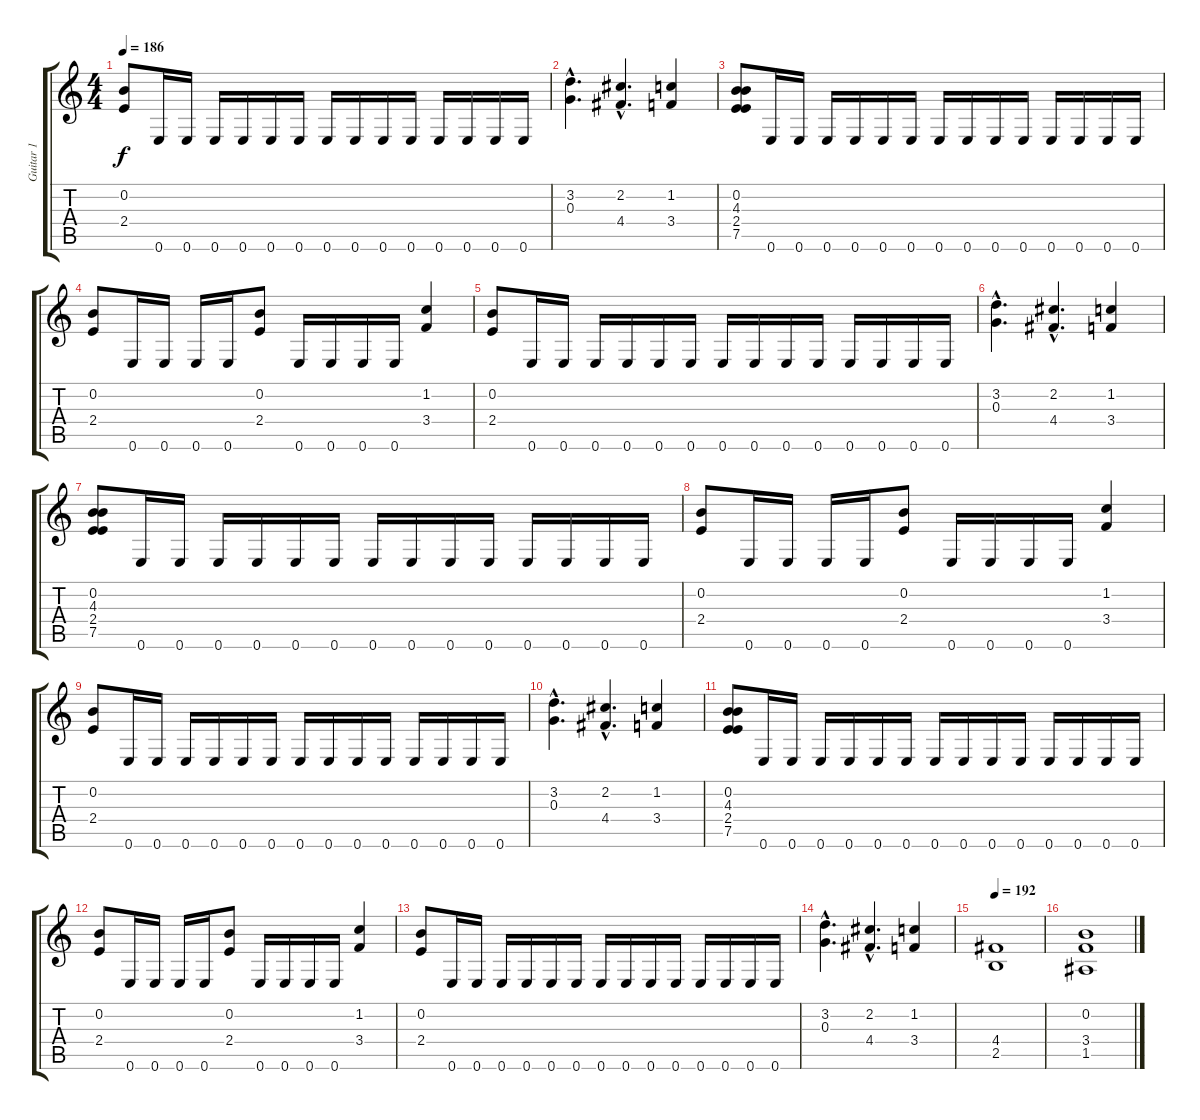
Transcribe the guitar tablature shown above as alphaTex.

\track ("Guitar 1 " "Guitar 1 ") {instrument distortionguitar}
\staff {score tabs}
\tuning (E4 B3 G3 D3 A2 E2) {hide}
\ts (4 4)
\tempo 186
\clef g2
\ks c
(0.2 2.4).8{dy f} 0.6.16 0.6.16 0.6.16 0.6.16 0.6.16 0.6.16 0.6.16 0.6.16 0.6.16 0.6.16 0.6.16 0.6.16 0.6.16 0.6.16 |
(3.2{hac} 0.3{hac}).4{d} (2.2{hac} 4.4{hac}).4{d} (1.2 3.4).4 |
(0.2 4.3 2.4 7.5).8 0.6.16 0.6.16 0.6.16 0.6.16 0.6.16 0.6.16 0.6.16 0.6.16 0.6.16 0.6.16 0.6.16 0.6.16 0.6.16 0.6.16 |
(0.2 2.4).8 0.6.16 0.6.16 0.6.16 0.6.16 (0.2 2.4).8 0.6.16 0.6.16 0.6.16 0.6.16 (1.2 3.4).4 |
(0.2 2.4).8 0.6.16 0.6.16 0.6.16 0.6.16 0.6.16 0.6.16 0.6.16 0.6.16 0.6.16 0.6.16 0.6.16 0.6.16 0.6.16 0.6.16 |
(3.2{hac} 0.3{hac}).4{d} (2.2{hac} 4.4{hac}).4{d} (1.2 3.4).4 |
(0.2 4.3 2.4 7.5).8 0.6.16 0.6.16 0.6.16 0.6.16 0.6.16 0.6.16 0.6.16 0.6.16 0.6.16 0.6.16 0.6.16 0.6.16 0.6.16 0.6.16 |
(0.2 2.4).8 0.6.16 0.6.16 0.6.16 0.6.16 (0.2 2.4).8 0.6.16 0.6.16 0.6.16 0.6.16 (1.2 3.4).4 |
(0.2 2.4).8 0.6.16 0.6.16 0.6.16 0.6.16 0.6.16 0.6.16 0.6.16 0.6.16 0.6.16 0.6.16 0.6.16 0.6.16 0.6.16 0.6.16 |
(3.2{hac} 0.3{hac}).4{d} (2.2{hac} 4.4{hac}).4{d} (1.2 3.4).4 |
(0.2 4.3 2.4 7.5).8 0.6.16 0.6.16 0.6.16 0.6.16 0.6.16 0.6.16 0.6.16 0.6.16 0.6.16 0.6.16 0.6.16 0.6.16 0.6.16 0.6.16 |
(0.2 2.4).8 0.6.16 0.6.16 0.6.16 0.6.16 (0.2 2.4).8 0.6.16 0.6.16 0.6.16 0.6.16 (1.2 3.4).4 |
(0.2 2.4).8 0.6.16 0.6.16 0.6.16 0.6.16 0.6.16 0.6.16 0.6.16 0.6.16 0.6.16 0.6.16 0.6.16 0.6.16 0.6.16 0.6.16 |
(3.2{hac} 0.3{hac}).4{d} (2.2{hac} 4.4{hac}).4{d} (1.2 3.4).4 |
\tempo 192
(4.4 2.5).1 |
(0.2 3.4 1.5).1
